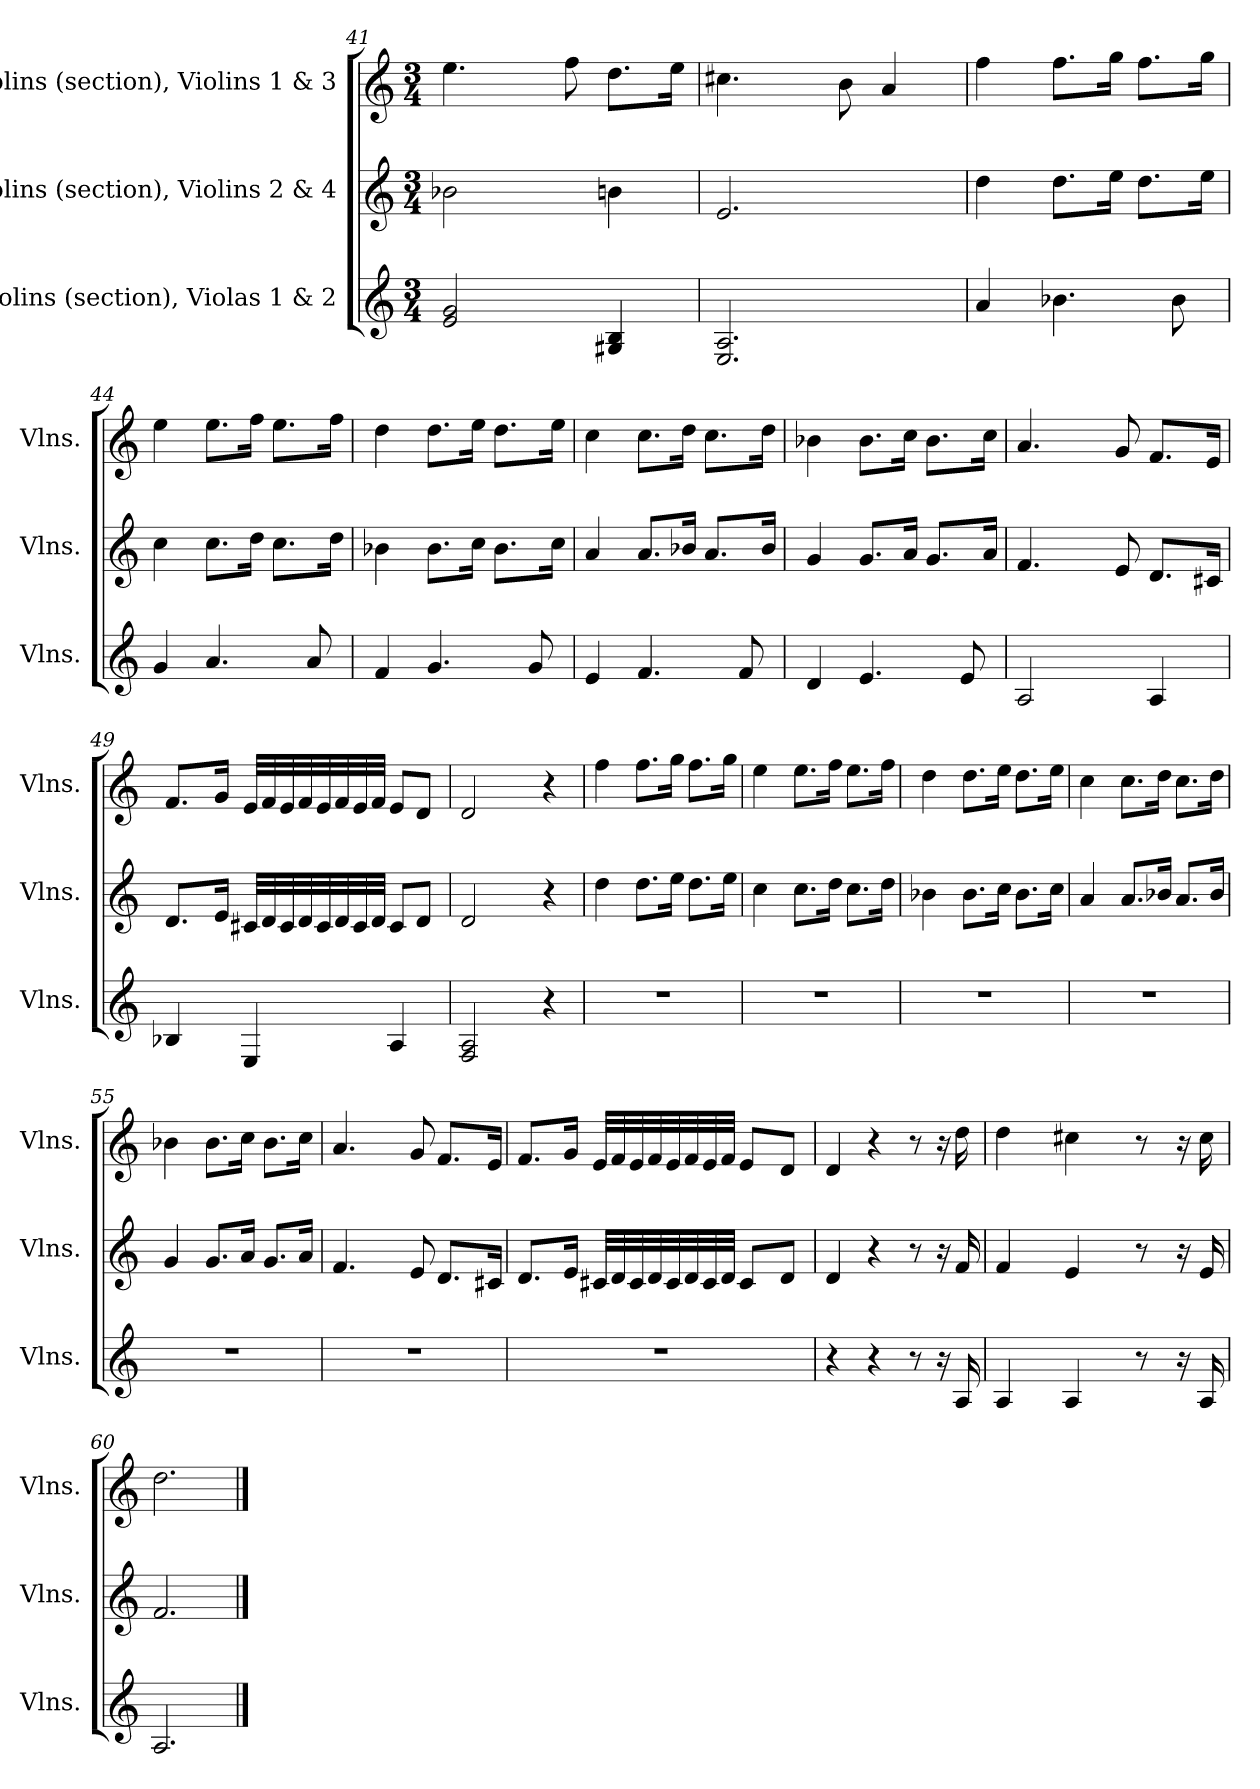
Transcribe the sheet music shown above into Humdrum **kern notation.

**kern	**kern	**kern
*part3	*part2	*part1
*staff3	*staff2	*staff1
*I"Violins (section), Violas 1 &amp; 2	*I"Violins (section), Violins 2 &amp; 4	*I"Violins (section), Violins 1 &amp; 3
*I'Vlns.	*I'Vlns.	*I'Vlns.
*clefG2	*clefG2	*clefG2
*k[]	*k[]	*k[]
*M3/4	*M3/4	*M3/4
=41	=41	=41
*	*	*^
*	*	*	*^
*	*	*	*	*^
*	*	*	*	*	*^
2e/ 2g/	2b-X\	4.ee\	8ryy	4ryy	4...ryy	2ryy
.	.	.	32ryy	.	.	.
*	*	*MM99	*	*	*	*
.	.	.	2ryy	.	.	.
.	.	.	.	16ryy	.	.
*	*	*MM98	*	*	*	*
.	.	.	.	4..ryy	.	.
.	.	8ff\	.	.	.	.
*	*	*MM97	*	*	*	*
.	.	.	.	.	4ryy	.
4G#X/ 4B/	4bn\	8.dd\L	.	.	.	8ryy
*	*	*MM96	*	*	*	*
.	.	.	.	.	.	8ryy
.	.	.	16.ryy	.	.	.
.	.	16ee\Jk	.	.	.	.
.	.	.	.	.	32ryy	.
=42	=42	=42	=42	=42	=42	=42
*	*	*MM95	*	*	*	*
2.E/ 2.A/	2.e/	4.cc#X\	8ryy	4ryy	4...ryy	2ryy
.	.	.	32ryy	.	.	.
*	*	*MM94	*	*	*	*
.	.	.	2ryy	.	.	.
.	.	.	.	16ryy	.	.
*	*	*MM93	*	*	*	*
.	.	.	.	4..ryy	.	.
.	.	8b\	.	.	.	.
*	*	*MM92	*	*	*	*
.	.	.	.	.	4ryy	.
.	.	4a/	.	.	.	8ryy
*	*	*MM91	*	*	*	*
.	.	.	.	.	.	8ryy
.	.	.	16.ryy	.	.	.
.	.	.	.	.	32ryy	.
!!LO:PB:g=z	!!	!!	!!	!!
=43	=43	=43	=43	=43	=43	=43
*	*	*MM95	*	*	*	*
4a/	4dd\	4ff\	8ryy	4ryy	4...ryy	2ryy
.	.	.	32ryy	.	.	.
*	*	*MM96	*	*	*	*
.	.	.	2ryy	.	.	.
4.b-X\	8.dd\L	8.ff\L	.	16ryy	.	.
*	*	*MM97	*	*	*	*
.	.	.	.	4..ryy	.	.
.	16ee\Jk	16gg\Jk	.	.	.	.
*	*	*MM98	*	*	*	*
.	.	.	.	.	4ryy	.
.	8.dd\L	8.ff\L	.	.	.	8ryy
*	*	*MM99	*	*	*	*
8b-\	.	.	.	.	.	8ryy
.	.	.	16.ryy	.	.	.
.	16ee\Jk	16gg\Jk	.	.	.	.
.	.	.	.	.	32ryy	.
*	*	*v	*v	*v	*v	*v
=44	=44	=44
*	*	*MM100
4g/	4cc\	4ee\
4.a/	8.cc\L	8.ee\L
.	16dd\Jk	16ff\Jk
.	8.cc\L	8.ee\L
8a/	.	.
.	16dd\Jk	16ff\Jk
=45	=45	=45
4f/	4b-X\	4dd\
4.g/	8.b-\L	8.dd\L
.	16cc\Jk	16ee\Jk
.	8.b-\L	8.dd\L
8g/	.	.
.	16cc\Jk	16ee\Jk
=46	=46	=46
4e/	4a/	4cc\
4.f/	8.a/L	8.cc\L
.	16b-X/Jk	16dd\Jk
.	8.a/L	8.cc\L
8f/	.	.
.	16b-/Jk	16dd\Jk
=47	=47	=47
4d/	4g/	4b-X\
4.e/	8.g/L	8.b-\L
.	16a/Jk	16cc\Jk
.	8.g/L	8.b-\L
8e/	.	.
.	16a/Jk	16cc\Jk
!!LO:LB:g=z
=48	=48	=48
*	*	*^
*	*	*	*^
2A/	4.f/	4.a/	4ryy	2ryy
.	.	.	16ryy	.
*	*	*MM99	*	*
.	.	.	4..ryy	.
.	8e/	8g/	.	.
4A/	8.d/L	8.f/L	.	8ryy
*	*	*MM98	*	*
.	.	.	.	8ryy
.	16c#X/Jk	16e/Jk	.	.
*	*	*	*v	*v
=49	=49	=49	=49
4B-X/	8.d/L	8.f/L	8ryy
.	.	.	32ryy
*	*	*MM97	*
.	.	.	2ryy
.	16e/Jk	16g/Jk	.
4E/	32c#X/LLL	32e/LLL	.
.	32d/	32f/	.
.	32c#/	32e/	.
.	32d/	32f/	.
.	32c#/	32e/	.
.	32d/	32f/	.
.	32c#/	32e/	.
*	*	*MM96	*
.	32d/JJJ	32f/JJJ	.
4A/	8c#/L	8e/L	.
.	8d/J	8d/J	.
.	.	.	16.ryy
=50	=50	=50	=50
*	*	*MM95	*
2F/ 2A/	2d/	2d/	4ryy
*	*	*MM100	*
.	.	.	2ryy
4r	4r	4r	.
*	*	*v	*v
=51	=51	=51
2.r	4dd\	4ff\
.	8.dd\L	8.ff\L
.	16ee\Jk	16gg\Jk
.	8.dd\L	8.ff\L
.	16ee\Jk	16gg\Jk
=52	=52	=52
2.r	4cc\	4ee\
.	8.cc\L	8.ee\L
.	16dd\Jk	16ff\Jk
.	8.cc\L	8.ee\L
.	16dd\Jk	16ff\Jk
!!LO:LB:g=z
=53	=53	=53
2.r	4b-X\	4dd\
.	8.b-\L	8.dd\L
.	16cc\Jk	16ee\Jk
.	8.b-\L	8.dd\L
.	16cc\Jk	16ee\Jk
=54	=54	=54
2.r	4a/	4cc\
.	8.a/L	8.cc\L
.	16b-X/Jk	16dd\Jk
.	8.a/L	8.cc\L
.	16b-/Jk	16dd\Jk
=55	=55	=55
*	*	*^
2.r	4g/	4b-X\	4...ryy
*	*	*MM99	*
.	8.g/L	8.b-\L	.
.	16a/Jk	16cc\Jk	.
*	*	*MM98	*
.	.	.	4ryy
.	8.g/L	8.b-\L	.
*	*	*MM97	*
.	16a/Jk	16cc\Jk	.
.	.	.	32ryy
=56	=56	=56	=56
*	*	*	*^
2.r	4.f/	4.a/	8ryy	2ryy
.	.	.	32ryy	.
*	*	*MM96	*	*
.	.	.	2ryy	.
*	*	*MM95	*	*
.	8e/	8g/	.	.
.	8.d/L	8.f/L	.	8ryy
*	*	*MM94	*	*
.	.	.	.	8ryy
.	.	.	16.ryy	.
.	16c#X/Jk	16e/Jk	.	.
!!LO:PB:g=z	!!	!!
=57	=57	=57	=57	=57
2.r	8.d/L	8.f/L	16.ryy	2ryy
*	*	*MM93	*	*
.	.	.	2ryy	.
.	16e/Jk	16g/Jk	.	.
.	32c#X/LLL	32e/LLL	.	.
.	32d/	32f/	.	.
*	*	*MM92	*	*
.	32c#/	32e/	.	.
.	32d/	32f/	.	.
.	32c#/	32e/	.	.
.	32d/	32f/	.	.
.	32c#/	32e/	.	.
.	32d/JJJ	32f/JJJ	.	.
.	8c#/L	8e/L	.	32ryy
*	*	*MM91	*	*
.	.	.	.	8..ryy
.	.	.	8ryy	.
.	8d/J	8d/J	.	.
.	.	.	32ryy	.
*	*	*v	*v	*v
=58	=58	=58
*	*	*MM100
4r	4d/	4d/
4r	4r	4r
8r	8r	8r
16r	16r	16r
16A/	16f/	16dd\
=59	=59	=59
*	*	*^
*	*	*	*^
*	*	*	*	*^
*	*	*	*	*	*^
*	*	*	*	*	*	*^
*	*	*	*	*	*	*	*^
4A/	4f/	4dd\	16.ryy	8ryy	4ryy	4.ryy	4...ryy	2ryy
*	*	*MM99	*	*	*	*	*	*
.	.	.	2ryy	.	.	.	.	.
.	.	.	.	32ryy	.	.	.	.
*	*	*MM98	*	*	*	*	*	*
.	.	.	.	2ryy	.	.	.	.
*	*	*MM97	*	*	*	*	*	*
4A/	4e/	4cc#X\	.	.	16ryy	.	.	.
*	*	*MM96	*	*	*	*	*	*
.	.	.	.	.	4..ryy	.	.	.
*	*	*MM95	*	*	*	*	*	*
.	.	.	.	.	.	4.ryy	.	.
*	*	*MM94	*	*	*	*	*	*
.	.	.	.	.	.	.	4ryy	.
8r	8r	8r	.	.	.	.	.	32ryy
*	*	*MM93	*	*	*	*	*	*
.	.	.	.	.	.	.	.	8..ryy
.	.	.	8ryy	.	.	.	.	.
*	*	*MM92	*	*	*	*	*	*
16r	16r	16r	.	.	.	.	.	.
.	.	.	.	16.ryy	.	.	.	.
*	*	*MM91	*	*	*	*	*	*
16A/	16e/	16cc#\	.	.	.	.	.	.
.	.	.	32ryy	.	.	.	32ryy	.
*	*	*v	*v	*v	*v	*v	*v	*v
=60	=60	=60
*	*	*MM65
2.A/	2.f/	2.dd\
==	==	==
*-	*-	*-
